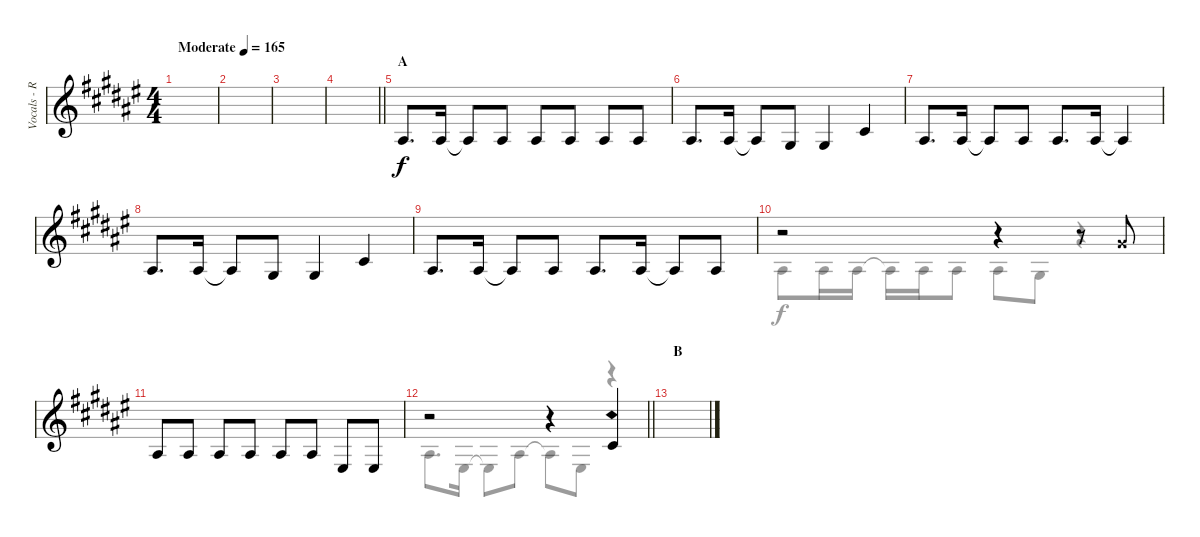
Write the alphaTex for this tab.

\track ("Vocals - Ruki" "Vocals - R") {instrument lead6voice}
\staff {score}
\tuning (B3 Gb3 D3 A2 E2 B1) {hide}
\voice
\ts (4 4)
\tempo (165 "Moderate")
\clef g2
\ks f#
|
|
|
\barLineRight lightlight
|
\section ("" "A")
4.2.8{d} 4.2.16 4.2{t}.8 4.2.8 4.2.8 4.2.8 4.2.8 4.2.8 |
4.2.8{d} 4.2.16 4.2{t}.8 2.2.8 2.2.4 2.1.4 |
4.2.8{d} 4.2.16 4.2{t}.8 4.2.8 4.2.8{d} 4.2.16 4.2{t}.4 |
4.2.8{d} 4.2.16 4.2{t}.8 2.2.8 2.2.4 2.1.4 |
4.2.8{d} 4.2.16 4.2{t}.8 4.2.8 4.2.8{d} 4.2.16 4.2{t}.8 4.2.8 |
r.2 r.4 r.8 9.1{x}.8 |
4.2.8 4.2.8 4.2.8 4.2.8 4.2.8 4.2.8 3.3.8 3.3.8 |
\barLineRight lightlight
r.2 r.4 2.1{sh 12}.4 |
\section ("" "B")
|
|
|
\voice
\clef g2
\ottava regular
\simile none
\ks f#
|
|
|
\barLineRight lightlight
|
|
|
|
|
|
4.2.8 4.2.16 4.2.16 4.2{t}.16 4.2.16 4.2.8 4.2.8 2.2.8 r.4 |
|
\barLineRight lightlight
4.2.8{d} 3.3.16 3.3{t}.8 4.2.8 4.2{t}.8 3.3.8 r.4 |
|
|
|
